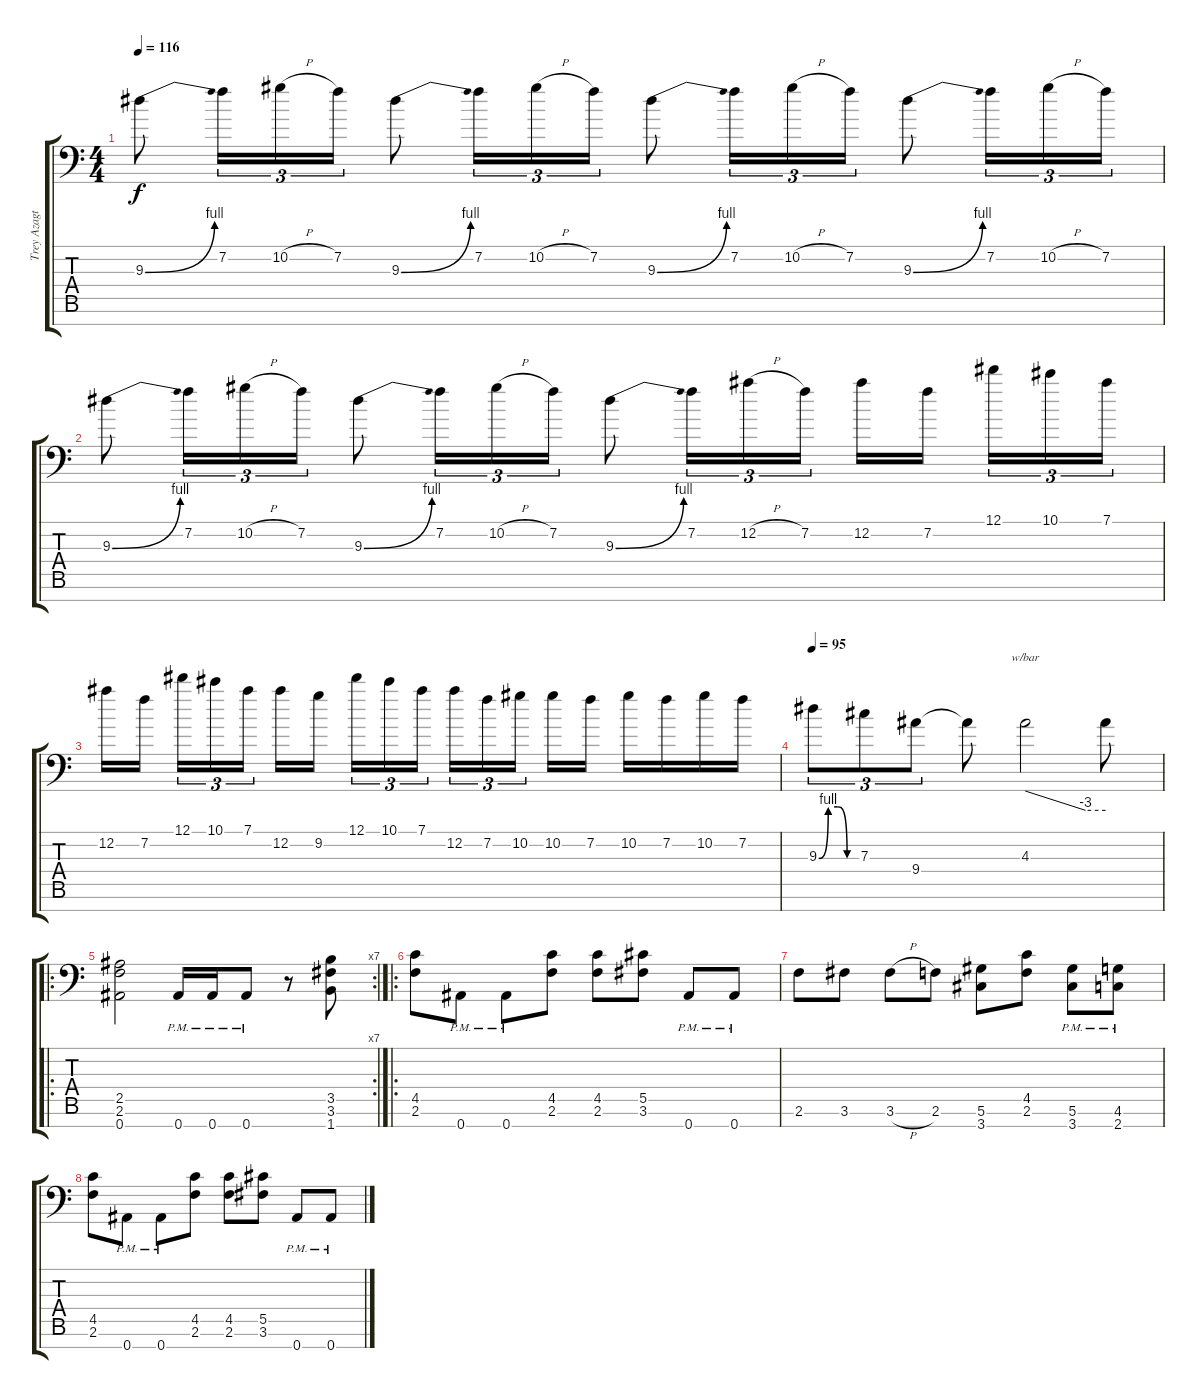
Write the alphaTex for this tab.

\track ("Trey Azagthoth" "Trey Azagt") {instrument distortionguitar}
\staff {score tabs}
\tuning (Eb4 Bb3 Gb3 Db3 Ab2 Eb2 Bb1) {hide}
\ts (4 4)
\tempo 116
\clef f4
\ks c
9.3{be (bend 0 0 60 4)}.8{dy f} 7.2.16{tu (3 2)} 10.2{h}.16{tu (3 2)} 7.2.16{tu (3 2)} 9.3{be (bend 0 0 60 4)}.8 7.2.16{tu (3 2)} 10.2{h}.16{tu (3 2)} 7.2.16{tu (3 2)} 9.3{be (bend 0 0 60 4)}.8 7.2.16{tu (3 2)} 10.2{h}.16{tu (3 2)} 7.2.16{tu (3 2)} 9.3{be (bend 0 0 60 4)}.8 7.2.16{tu (3 2)} 10.2{h}.16{tu (3 2)} 7.2.16{tu (3 2)} |
9.3{be (bend 0 0 60 4)}.8 7.2.16{tu (3 2)} 10.2{h}.16{tu (3 2)} 7.2.16{tu (3 2)} 9.3{be (bend 0 0 60 4)}.8 7.2.16{tu (3 2)} 10.2{h}.16{tu (3 2)} 7.2.16{tu (3 2)} 9.3{be (bend 0 0 60 4)}.8 7.2.16{tu (3 2)} 12.2{h}.16{tu (3 2)} 7.2.16{tu (3 2)} 12.2.16 7.2.16{beam splitsecondary} 12.1.16{tu (3 2)} 10.1.16{tu (3 2)} 7.1.16{tu (3 2)} |
12.2.16 7.2.16{beam splitsecondary} 12.1.16{tu (3 2)} 10.1.16{tu (3 2)} 7.1.16{tu (3 2)} 12.2.16 9.2.16{beam splitsecondary} 12.1.16{tu (3 2)} 10.1.16{tu (3 2)} 7.1.16{tu (3 2)} 12.2.16{tu (3 2)} 7.2.16{tu (3 2)} 10.2.16{tu (3 2) beam splitsecondary} 10.2.16 7.2.16 10.2.16 7.2.16 10.2.16 7.2.16 |
\tempo 95
9.3{be (custom 0 0 15 4 30 4 45 0 60 0)}.8{tu (3 2)} 7.3.8{tu (3 2)} 9.4.8{tu (3 2)} 9.4{t}.8 4.3.2{tbe (custom default 0 0 45 -12 60 -12)} 4.3{t}.8 |
\ro
\rc 7
(2.5 2.6 0.7).2{volume 16 balance 12 instrument distortionguitar} 0.7{pm}.16 0.7{pm}.16 0.7{pm}.8 r.8 (3.5 3.6 1.7).8 |
\ro
(4.5 2.6).8 0.7{pm}.8 0.7{pm}.8 (4.5 2.6).8 (4.5 2.6).8 (5.5 3.6).8 0.7{pm}.8 0.7{pm}.8 |
2.6.8 3.6.8 3.6{h}.8 2.6.8 (5.6 3.7).8 (4.5 2.6).8 (5.6{pm} 3.7{pm}).8 (4.6{pm} 2.7{pm}).8 |
(4.5 2.6).8 0.7{pm}.8 0.7{pm}.8 (4.5 2.6).8 (4.5 2.6).8 (5.5 3.6).8 0.7{pm}.8 0.7{pm}.8
